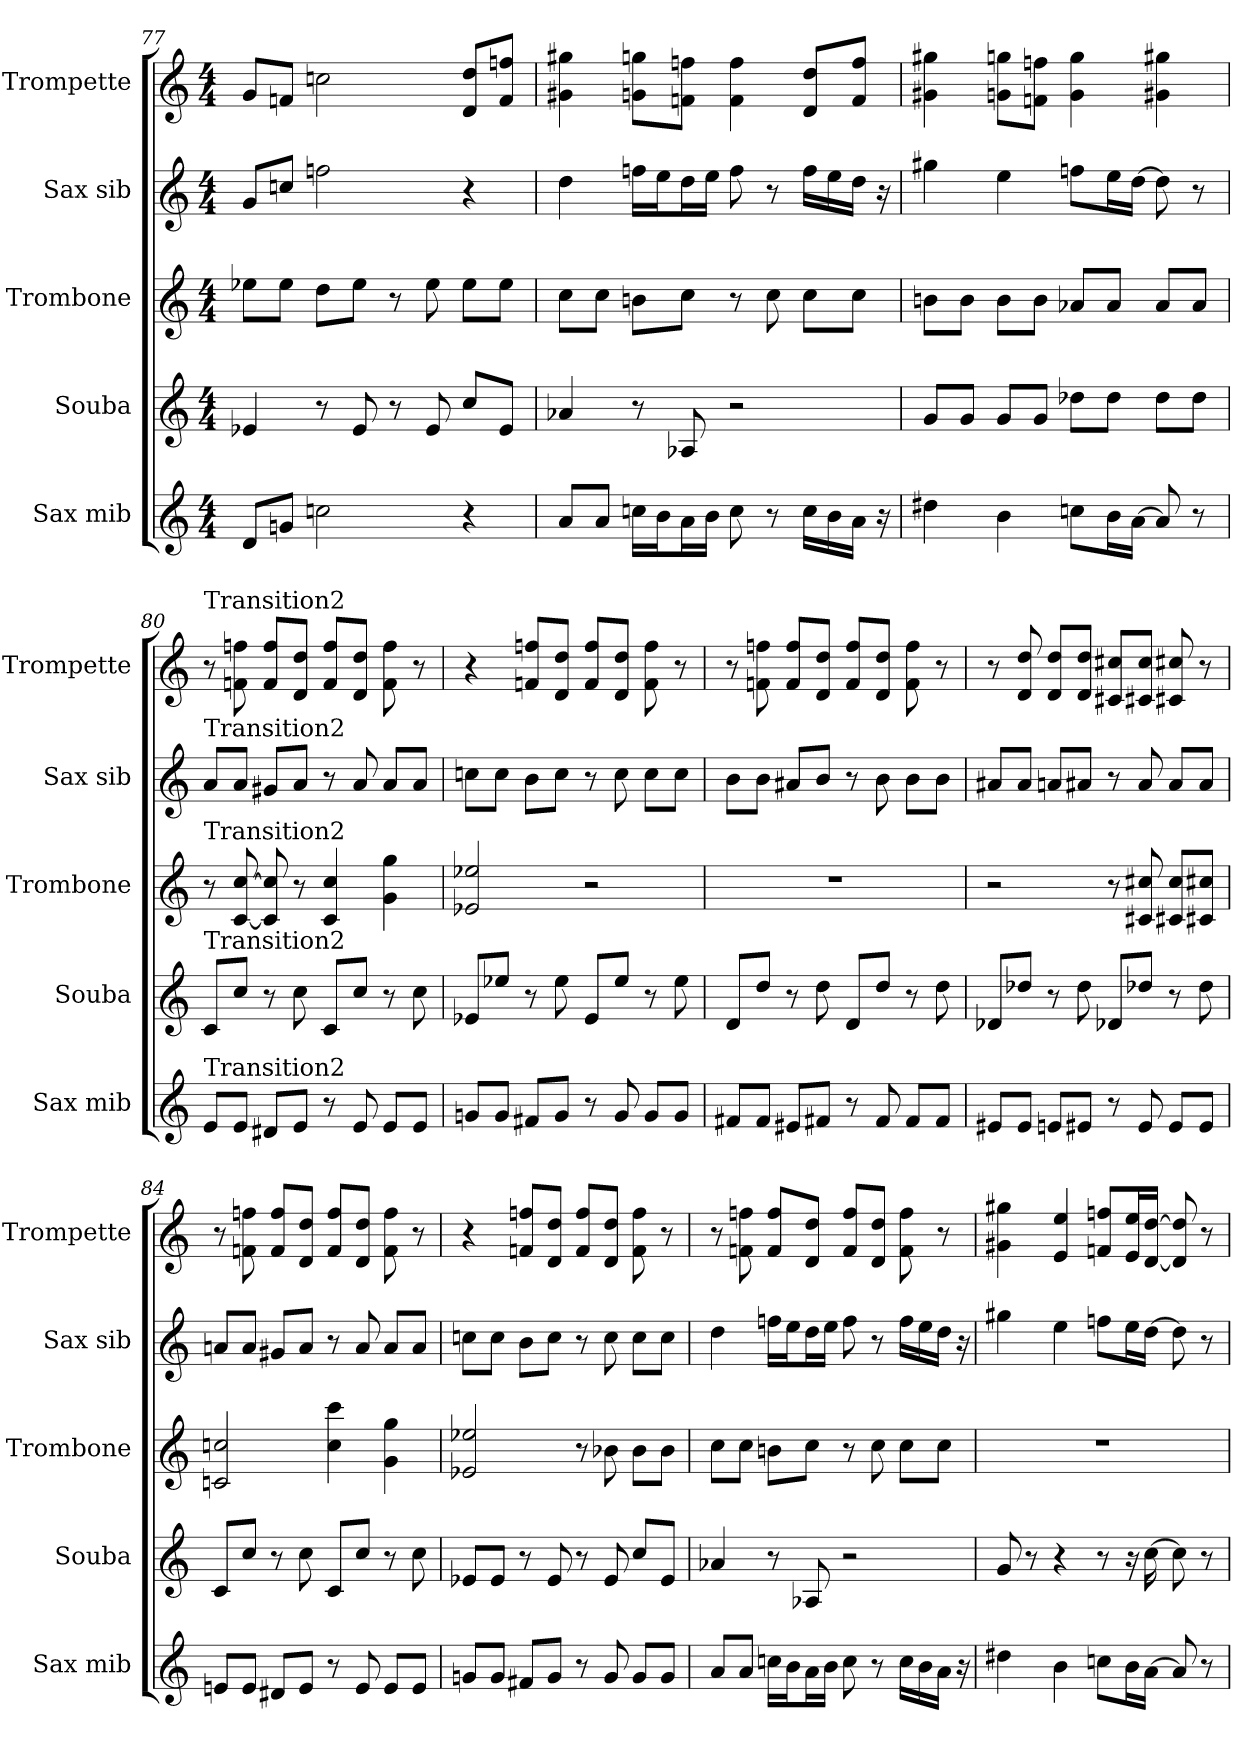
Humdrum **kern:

**kern	**kern	**kern	**kern	**kern
*part5	*part4	*part3	*part2	*part1
*staff5	*staff4	*staff3	*staff2	*staff1
*I"Sax mib	*I"Souba	*I"Trombone	*I"Sax sib	*I"Trompette
*I'Sax mib	*I'Souba	*I'Trombone	*I'Sax sib	*I'Trompette
*clefG2	*clefG2	*clefG2	*clefG2	*clefG2
*ITrd-2c-3	*ITrd15c26	*ITrd8c14	*ITrd1c2	*ITrd1c2
*M4/4	*M4/4	*M4/4	*M4/4	*M4/4
=77	=77	=77	=77	=77
8fL	4EE-	8e-L	8fL	8fL
8b-J	.	8e-J	8b-J	8e-J
2ee-	8r	8dL	2ee-	2b-
.	8EE-	8e-J	.	.
.	8r	8r	.	.
.	8EE-	8e-	.	.
4r	8CL	8e-L	4r	8c 8ccL
.	8EE-J	8e-J	.	8e- 8ee-J
=78	=78	=78	=78	=78
8ccL	4AA-X	8cL	4cc	4f#X 4ff#X
8ccJ	.	8cJ	.	.
16ee-LL	8r	8BnL	16ee-LL	8fn 8ffnL
16ddJ	.	.	16ddJ	.
16ccL	8AAA-X	8cJ	16ccL	8e- 8ee-J
16ddJJ	.	.	16ddJJ	.
8ee-	2r	8r	8ee-	4e- 4ee-
8r	.	8c	8r	.
16ee-LL	.	8cL	16ee-LL	8c 8ccL
16dd	.	.	16dd	.
16ccJJ	.	8cJ	16ccJJ	8e- 8ee-J
16r	.	.	16r	.
=79	=79	=79	=79	=79
4ff#X	8GGL	8BnL	4ff#X	4f#X 4ff#X
.	8GGJ	8BJ	.	.
4dd	8GGL	8BL	4dd	8fn 8ffnL
.	8GGJ	8BJ	.	8e- 8ee-J
8ee-L	8D-XL	8A-XL	8ee-L	4f 4ff
16ddL	8D-J	8A-J	16ddL	.
[16ccJJ	.	.	[16ccJJ	.
8cc]	8D-L	8A-L	8cc]	4f#X 4ff#X
8r	8D-J	8A-J	8r	.
=80	=80	=80	=80	=80
!	!	!	!	!LO:TX:t=Transition2
!	!	!	!LO:TX:t=Transition2	!
!	!	!LO:TX:t=Transition2	!	!
!	!LO:TX:t=Transition2	!	!	!
!LO:TX:t=Transition2	!	!	!	!
8gL	8CCL	8r	8gL	8r
8gJ	8CJ	[8C [8c	8gJ	8e- 8ee-
8f#XL	8r	8C] 8c]	8f#XL	8e- 8ee-L
8gJ	8C	8r	8gJ	8c 8ccJ
8r	8CCL	4C 4c	8r	8e- 8ee-L
8g	8CJ	.	8g	8c 8ccJ
8gL	8r	4G 4g	8gL	8e- 8ee-
8gJ	8C	.	8gJ	8r
=81	=81	=81	=81	=81
8b-L	8EE-L	2E- 2e-	8b-L	4r
8b-J	8E-J	.	8b-J	.
8anL	8r	.	8aL	8e- 8ee-L
8b-J	8E-	.	8b-J	8c 8ccJ
8r	8EE-L	2r	8r	8e- 8ee-L
8b-	8E-J	.	8b-	8c 8ccJ
8b-L	8r	.	8b-L	8e- 8ee-
8b-J	8E-	.	8b-J	8r
=82	=82	=82	=82	=82
8anL	8DDL	1r	8aL	8r
8aJ	8DJ	.	8aJ	8e- 8ee-
8g#XL	8r	.	8g#XL	8e- 8ee-L
8anJ	8D	.	8aJ	8c 8ccJ
8r	8DDL	.	8r	8e- 8ee-L
8a	8DJ	.	8a	8c 8ccJ
8aL	8r	.	8aL	8e- 8ee-
8aJ	8D	.	8aJ	8r
=83	=83	=83	=83	=83
8g#XL	8DD-XL	2r	8g#XL	8r
8g#J	8D-XJ	.	8g#J	8c 8cc
8gnL	8r	.	8gnL	8c 8ccL
8g#XJ	8D-	.	8g#XJ	8c 8ccJ
8r	8DD-XL	8r	8r	8Bn 8bnL
8g#	8D-XJ	8C#X 8c#X	8g#	8Bn 8bJ
8g#L	8r	8C#X 8c#L	8g#L	8Bn 8bn
8g#J	8D-	8C#X 8c#XJ	8g#J	8r
=84	=84	=84	=84	=84
8gnL	8CCL	2Cn 2cn	8gnL	8r
8gJ	8CJ	.	8gJ	8e- 8ee-
8f#XL	8r	.	8f#XL	8e- 8ee-L
8gJ	8C	.	8gJ	8c 8ccJ
8r	8CCL	4c 4cc	8r	8e- 8ee-L
8g	8CJ	.	8g	8c 8ccJ
8gL	8r	4G 4g	8gL	8e- 8ee-
8gJ	8C	.	8gJ	8r
=85	=85	=85	=85	=85
8b-L	8EE-L	2E- 2e-	8b-L	4r
8b-J	8EE-J	.	8b-J	.
8anL	8r	.	8aL	8e- 8ee-L
8b-J	8EE-	.	8b-J	8c 8ccJ
8r	8r	8r	8r	8e- 8ee-L
8b-	8EE-	8B-	8b-	8c 8ccJ
8b-L	8CL	8B-L	8b-L	8e- 8ee-
8b-J	8EE-J	8B-J	8b-J	8r
=86	=86	=86	=86	=86
8ccL	4AA-X	8cL	4cc	8r
8ccJ	.	8cJ	.	8e- 8ee-
16ee-LL	8r	8BnL	16ee-LL	8e- 8ee-L
16ddJ	.	.	16ddJ	.
16ccL	8AAA-X	8cJ	16ccL	8c 8ccJ
16ddJJ	.	.	16ddJJ	.
8ee-	2r	8r	8ee-	8e- 8ee-L
8r	.	8c	8r	8c 8ccJ
16ee-LL	.	8cL	16ee-LL	8e- 8ee-
16dd	.	.	16dd	.
16ccJJ	.	8cJ	16ccJJ	8r
16r	.	.	16r	.
=87	=87	=87	=87	=87
4ff#X	8GG	1r	4ff#X	4f#X 4ff#X
.	8r	.	.	.
4dd	4r	.	4dd	4d 4dd
8ee-L	8r	.	8ee-L	8e- 8ee-L
16ddL	16r	.	16ddL	16d 16ddL
[16ccJJ	[16C	.	[16ccJJ	[16c [16ccJJ
8cc]	8C]	.	8cc]	8c] 8cc]
8r	8r	.	8r	8r
=	=	=	=	=
*-	*-	*-	*-	*-
